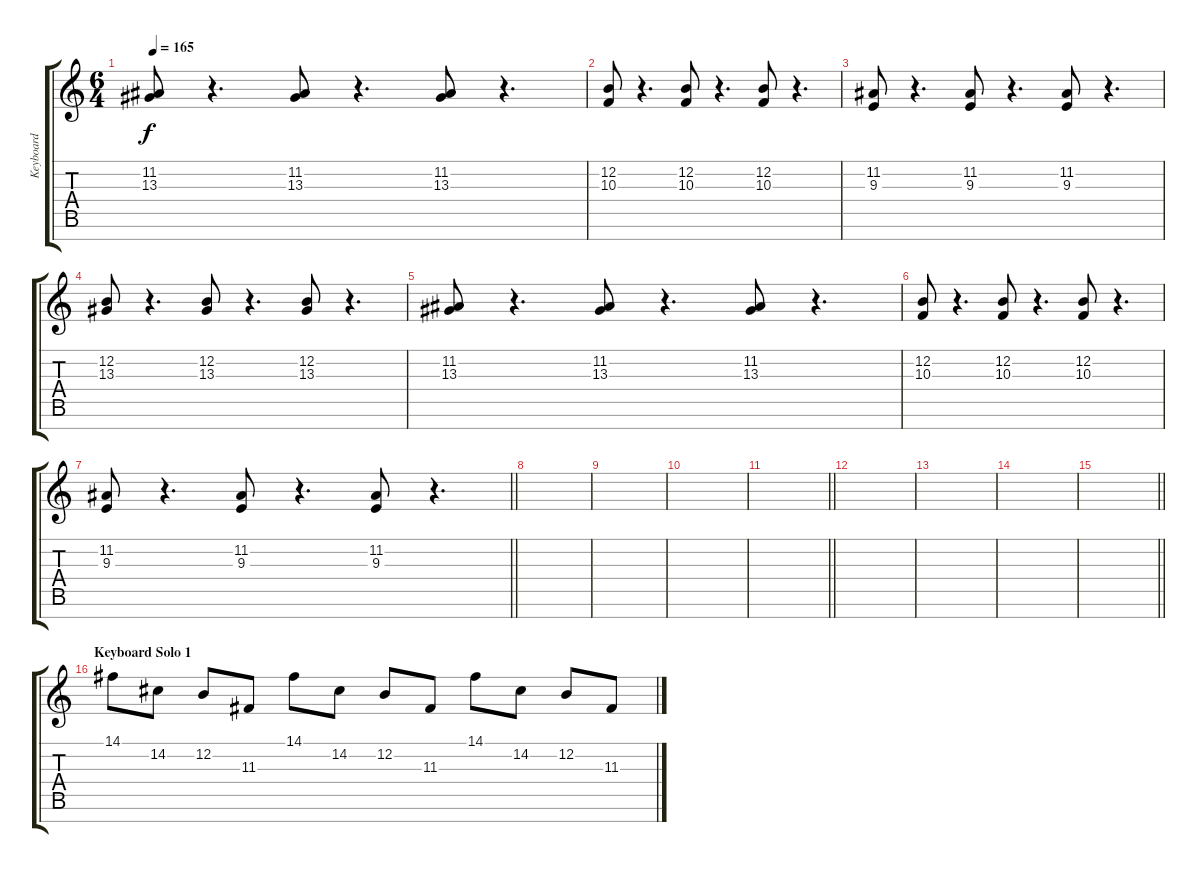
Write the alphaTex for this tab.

\track ("Keyboard" "Keyboard") {instrument stringensemble1}
\staff {score tabs}
\tuning (E4 B3 G3 D3 A2 E2 B1) {hide}
\ts (6 4)
\tempo 165
\clef g2
\ks c
(11.2 13.3).8{dy f} r.4{d} (11.2 13.3).8 r.4{d} (11.2 13.3).8 r.4{d} |
(12.2 10.3).8 r.4{d} (12.2 10.3).8 r.4{d} (12.2 10.3).8 r.4{d} |
(11.2 9.3).8 r.4{d} (11.2 9.3).8 r.4{d} (11.2 9.3).8 r.4{d} |
(12.2 13.3).8 r.4{d} (12.2 13.3).8 r.4{d} (12.2 13.3).8 r.4{d} |
(11.2 13.3).8 r.4{d} (11.2 13.3).8 r.4{d} (11.2 13.3).8 r.4{d} |
(12.2 10.3).8 r.4{d} (12.2 10.3).8 r.4{d} (12.2 10.3).8 r.4{d} |
\barLineRight lightlight
(11.2 9.3).8 r.4{d} (11.2 9.3).8 r.4{d} (11.2 9.3).8 r.4{d} |
|
|
|
\barLineRight lightlight
|
|
|
|
\barLineRight lightlight
|
\section ("" "Keyboard Solo 1")
14.1.8{instrument lead2sawtooth} 14.2.8 12.2.8 11.3.8 14.1.8 14.2.8 12.2.8 11.3.8 14.1.8 14.2.8 12.2.8 11.3.8
